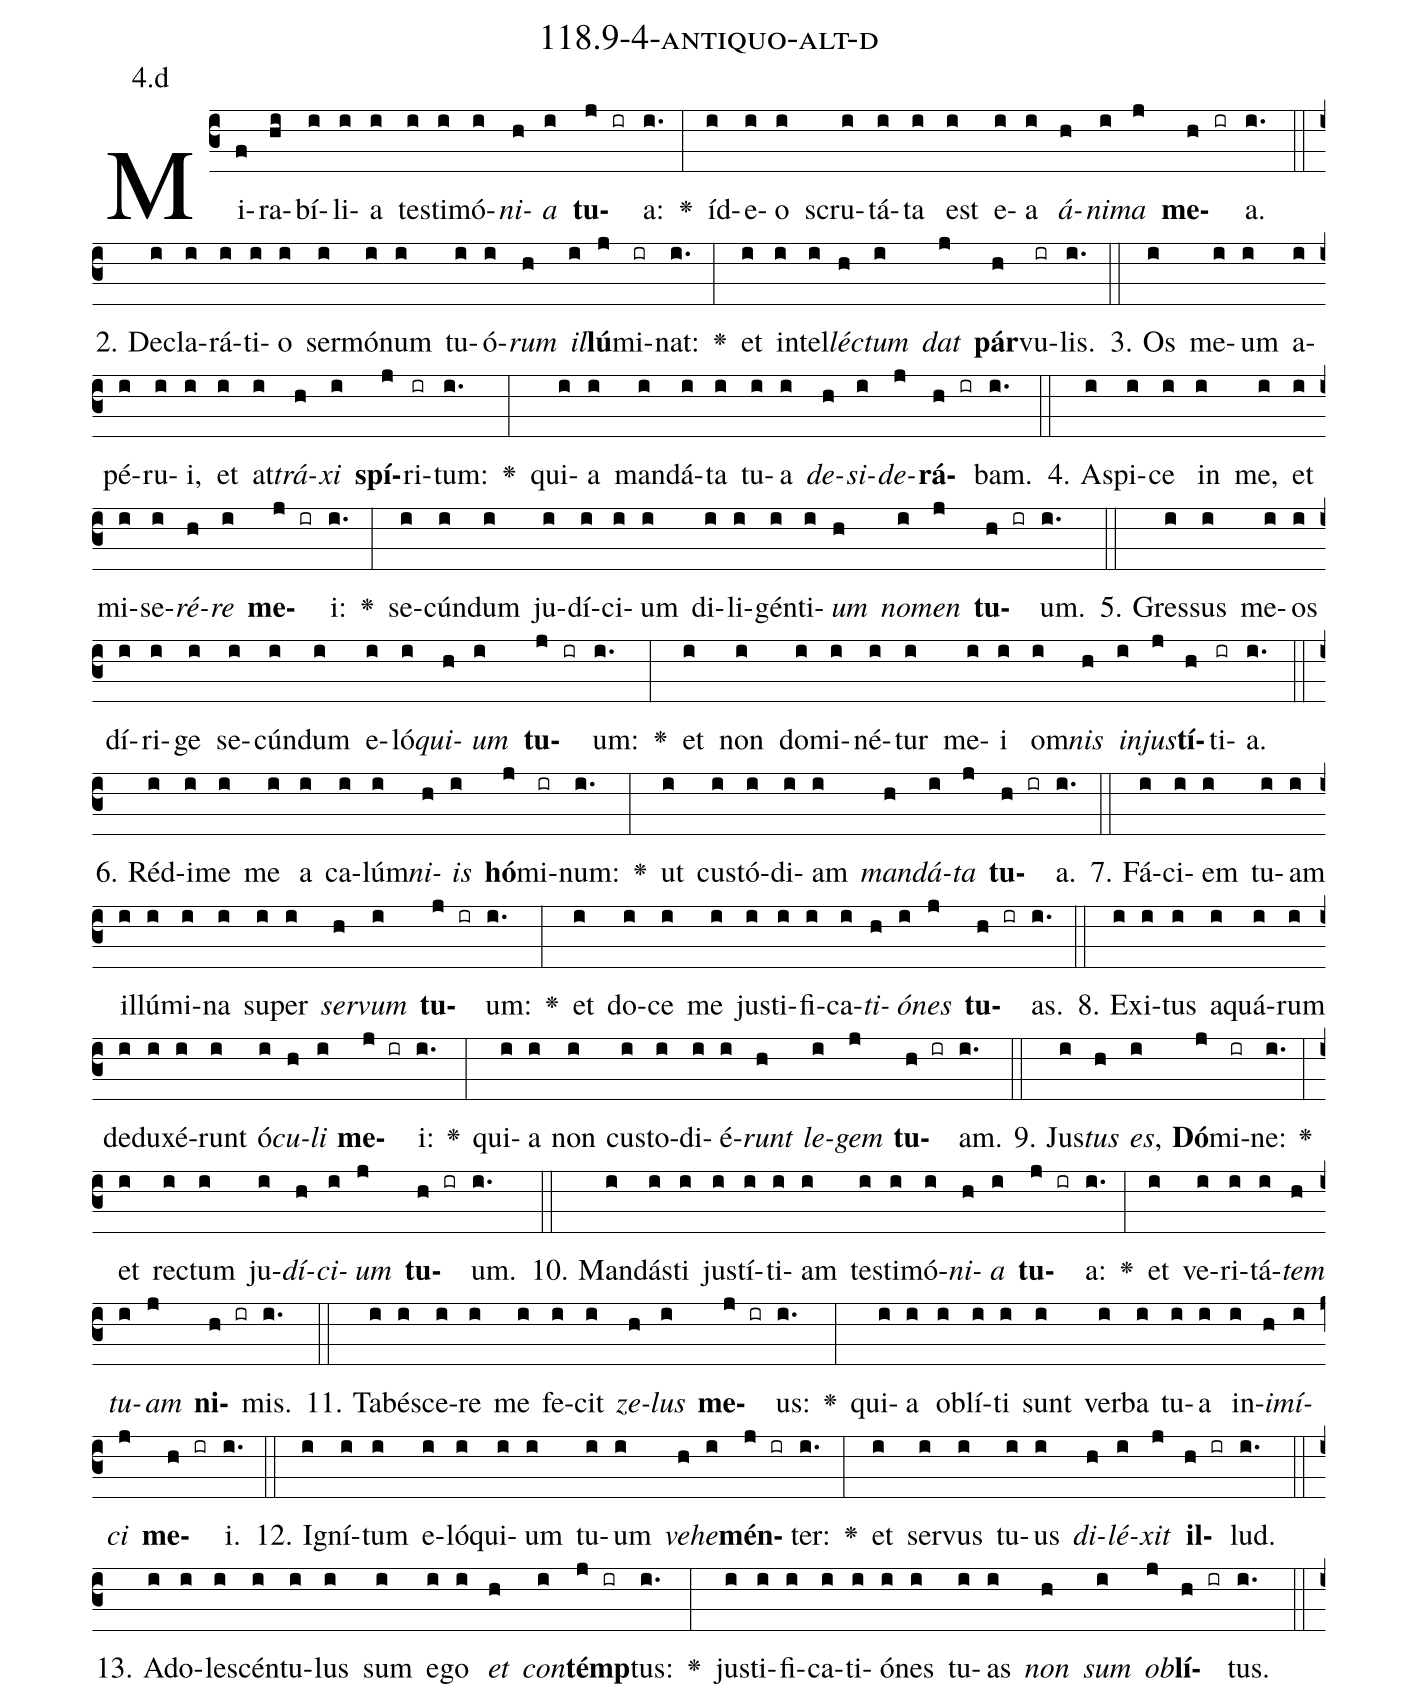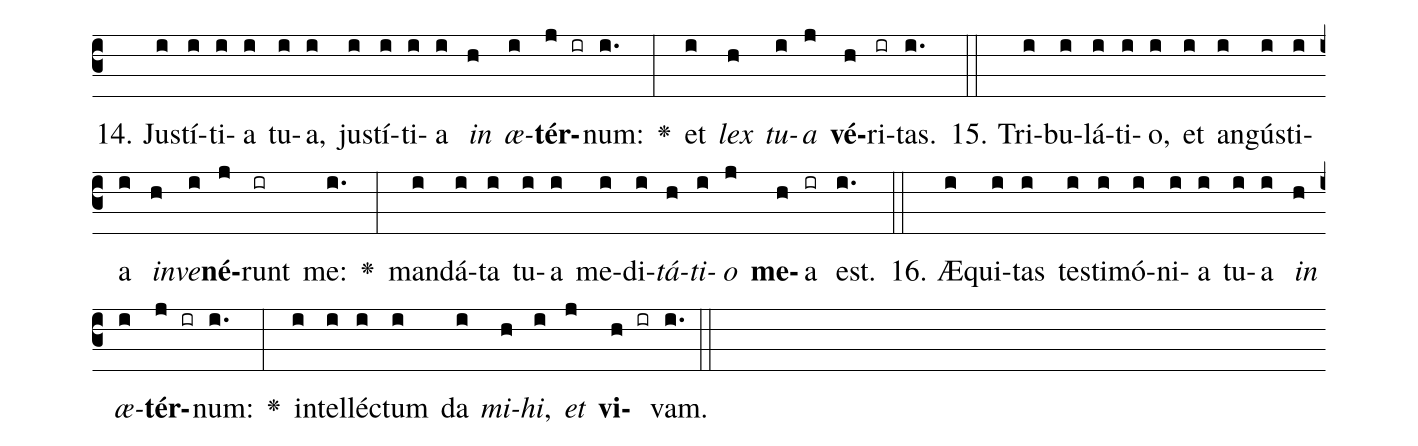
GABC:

name: 118.9-4-antiquo-alt-d;
annotation: 4.d;
%%
(c3)Mi(f)ra(hi)bí(i)li(i)a(i) tes(i)ti(i)mó(i)<i>ni</i>(h)<i>a</i>(i) <b>tu</b>(j ir)a:(i.) <v>\greheightstar</v>(:) íd(i)e(i)o(i) scru(i)tá(i)ta(i) est(i) e(i)a(i) <i>á</i>(h)<i>ni</i>(i)<i>ma</i>(j) <b>me</b>(h ir)a.(i.) (::)
2. De(i)cla(i)rá(i)ti(i)o(i) ser(i)mó(i)num(i) tu(i)ó(i)<i>rum</i>(h) <i>il</i>(i)<b>lú</b>(j)mi(ir)nat:(i.) <v>\greheightstar</v>(:) et(i) in(i)tel(i)<i>léc</i>(h)<i>tum</i>(i) <i>dat</i>(j) <b>pár</b>(h)vu(ir)lis.(i.) (::)
3. Os(i) me(i)um(i) a(i)pé(i)ru(i)i,(i) et(i) at(i)<i>trá</i>(h)<i>xi</i>(i) <b>spí</b>(j)ri(ir)tum:(i.) <v>\greheightstar</v>(:) qui(i)a(i) man(i)dá(i)ta(i) tu(i)a(i) <i>de</i>(h)<i>si</i>(i)<i>de</i>(j)<b>rá</b>(h ir)bam.(i.) (::)
4. A(i)spi(i)ce(i) in(i) me,(i) et(i) mi(i)se(i)<i>ré</i>(h)<i>re</i>(i) <b>me</b>(j ir)i:(i.) <v>\greheightstar</v>(:) se(i)cún(i)dum(i) ju(i)dí(i)ci(i)um(i) di(i)li(i)gén(i)ti(i)<i>um</i>(h) <i>no</i>(i)<i>men</i>(j) <b>tu</b>(h ir)um.(i.) (::)
5. Gres(i)sus(i) me(i)os(i) dí(i)ri(i)ge(i) se(i)cún(i)dum(i) e(i)ló(i)<i>qui</i>(h)<i>um</i>(i) <b>tu</b>(j ir)um:(i.) <v>\greheightstar</v>(:) et(i) non(i) do(i)mi(i)né(i)tur(i) me(i)i(i) om(i)<i>nis</i>(h) <i>in</i>(i)<i>jus</i>(j)<b>tí</b>(h)ti(ir)a.(i.) (::)
6. Réd(i)i(i)me(i) me(i) a(i) ca(i)lúm(i)<i>ni</i>(h)<i>is</i>(i) <b>hó</b>(j)mi(ir)num:(i.) <v>\greheightstar</v>(:) ut(i) cus(i)tó(i)di(i)am(i) <i>man</i>(h)<i>dá</i>(i)<i>ta</i>(j) <b>tu</b>(h ir)a.(i.) (::)
7. Fá(i)ci(i)em(i) tu(i)am(i) il(i)lú(i)mi(i)na(i) su(i)per(i) <i>ser</i>(h)<i>vum</i>(i) <b>tu</b>(j ir)um:(i.) <v>\greheightstar</v>(:) et(i) do(i)ce(i) me(i) jus(i)ti(i)fi(i)ca(i)<i>ti</i>(h)<i>ó</i>(i)<i>nes</i>(j) <b>tu</b>(h ir)as.(i.) (::)
8. Ex(i)i(i)tus(i) a(i)quá(i)rum(i) de(i)du(i)xé(i)runt(i) ó(i)<i>cu</i>(h)<i>li</i>(i) <b>me</b>(j ir)i:(i.) <v>\greheightstar</v>(:) qui(i)a(i) non(i) cus(i)to(i)di(i)é(i)<i>runt</i>(h) <i>le</i>(i)<i>gem</i>(j) <b>tu</b>(h ir)am.(i.) (::)
9. Jus(i)<i>tus</i>(h) <i>es</i>,(i) <b>Dó</b>(j)mi(ir)ne:(i.) <v>\greheightstar</v>(:) et(i) rec(i)tum(i) ju(i)<i>dí</i>(h)<i>ci</i>(i)<i>um</i>(j) <b>tu</b>(h ir)um.(i.) (::)
10. Man(i)dás(i)ti(i) jus(i)tí(i)ti(i)am(i) tes(i)ti(i)mó(i)<i>ni</i>(h)<i>a</i>(i) <b>tu</b>(j ir)a:(i.) <v>\greheightstar</v>(:) et(i) ve(i)ri(i)tá(i)<i>tem</i>(h) <i>tu</i>(i)<i>am</i>(j) <b>ni</b>(h ir)mis.(i.) (::)
11. Ta(i)bé(i)sce(i)re(i) me(i) fe(i)cit(i) <i>ze</i>(h)<i>lus</i>(i) <b>me</b>(j ir)us:(i.) <v>\greheightstar</v>(:) qui(i)a(i) ob(i)lí(i)ti(i) sunt(i) ver(i)ba(i) tu(i)a(i) in(i)<i>i</i>(h)<i>mí</i>(i)<i>ci</i>(j) <b>me</b>(h ir)i.(i.) (::)
12. I(i)gní(i)tum(i) e(i)ló(i)qui(i)um(i) tu(i)um(i) <i>ve</i>(h)<i>he</i>(i)<b>mén</b>(j ir)ter:(i.) <v>\greheightstar</v>(:) et(i) ser(i)vus(i) tu(i)us(i) <i>di</i>(h)<i>lé</i>(i)<i>xit</i>(j) <b>il</b>(h ir)lud.(i.) (::)
13. Ad(i)o(i)le(i)scén(i)tu(i)lus(i) sum(i) e(i)go(i) <i>et</i>(h) <i>con</i>(i)<b>témp</b>(j ir)tus:(i.) <v>\greheightstar</v>(:) jus(i)ti(i)fi(i)ca(i)ti(i)ó(i)nes(i) tu(i)as(i) <i>non</i>(h) <i>sum</i>(i) <i>ob</i>(j)<b>lí</b>(h ir)tus.(i.) (::)
14. Jus(i)tí(i)ti(i)a(i) tu(i)a,(i) jus(i)tí(i)ti(i)a(i) <i>in</i>(h) <i>æ</i>(i)<b>tér</b>(j ir)num:(i.) <v>\greheightstar</v>(:) et(i) <i>lex</i>(h) <i>tu</i>(i)<i>a</i>(j) <b>vé</b>(h)ri(ir)tas.(i.) (::)
15. Tri(i)bu(i)lá(i)ti(i)o,(i) et(i) an(i)gús(i)ti(i)a(i) <i>in</i>(h)<i>ve</i>(i)<b>né</b>(j)runt(ir) me:(i.) <v>\greheightstar</v>(:) man(i)dá(i)ta(i) tu(i)a(i) me(i)di(i)<i>tá</i>(h)<i>ti</i>(i)<i>o</i>(j) <b>me</b>(h)a(ir) est.(i.) (::)
16. Æ(i)qui(i)tas(i) tes(i)ti(i)mó(i)ni(i)a(i) tu(i)a(i) <i>in</i>(h) <i>æ</i>(i)<b>tér</b>(j ir)num:(i.) <v>\greheightstar</v>(:) in(i)tel(i)léc(i)tum(i) da(i) <i>mi</i>(h)<i>hi</i>,(i) <i>et</i>(j) <b>vi</b>(h ir)vam.(i.) (::)
